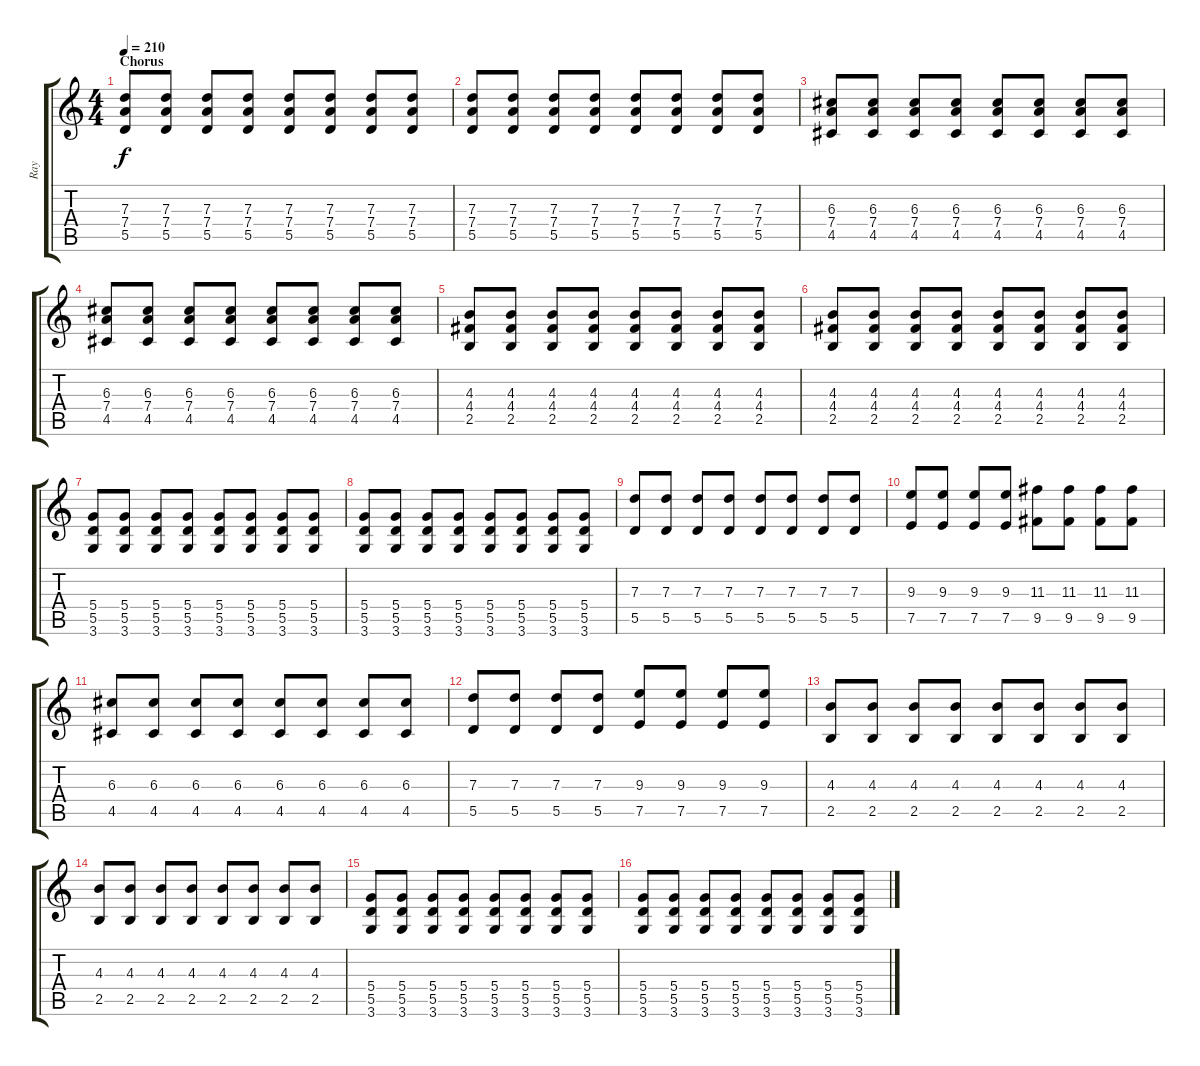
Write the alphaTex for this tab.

\track ("Ray" "Ray") {instrument distortionguitar}
\staff {score tabs}
\tuning (E4 B3 G3 D3 A2 E2) {hide}
\ts (4 4)
\section ("" "Chorus")
\tempo 210
\clef g2
\ks c
(7.3 7.4 5.5).8{dy f} (7.3 7.4 5.5).8 (7.3 7.4 5.5).8 (7.3 7.4 5.5).8 (7.3 7.4 5.5).8 (7.3 7.4 5.5).8 (7.3 7.4 5.5).8 (7.3 7.4 5.5).8 |
(7.3 7.4 5.5).8 (7.3 7.4 5.5).8 (7.3 7.4 5.5).8 (7.3 7.4 5.5).8 (7.3 7.4 5.5).8 (7.3 7.4 5.5).8 (7.3 7.4 5.5).8 (7.3 7.4 5.5).8 |
(6.3 7.4 4.5).8 (6.3 7.4 4.5).8 (6.3 7.4 4.5).8 (6.3 7.4 4.5).8 (6.3 7.4 4.5).8 (6.3 7.4 4.5).8 (6.3 7.4 4.5).8 (6.3 7.4 4.5).8 |
(6.3 7.4 4.5).8 (6.3 7.4 4.5).8 (6.3 7.4 4.5).8 (6.3 7.4 4.5).8 (6.3 7.4 4.5).8 (6.3 7.4 4.5).8 (6.3 7.4 4.5).8 (6.3 7.4 4.5).8 |
(4.3 4.4 2.5).8 (4.3 4.4 2.5).8 (4.3 4.4 2.5).8 (4.3 4.4 2.5).8 (4.3 4.4 2.5).8 (4.3 4.4 2.5).8 (4.3 4.4 2.5).8 (4.3 4.4 2.5).8 |
(4.3 4.4 2.5).8 (4.3 4.4 2.5).8 (4.3 4.4 2.5).8 (4.3 4.4 2.5).8 (4.3 4.4 2.5).8 (4.3 4.4 2.5).8 (4.3 4.4 2.5).8 (4.3 4.4 2.5).8 |
(5.4 5.5 3.6).8 (5.4 5.5 3.6).8 (5.4 5.5 3.6).8 (5.4 5.5 3.6).8 (5.4 5.5 3.6).8 (5.4 5.5 3.6).8 (5.4 5.5 3.6).8 (5.4 5.5 3.6).8 |
(5.4 5.5 3.6).8 (5.4 5.5 3.6).8 (5.4 5.5 3.6).8 (5.4 5.5 3.6).8 (5.4 5.5 3.6).8 (5.4 5.5 3.6).8 (5.4 5.5 3.6).8 (5.4 5.5 3.6).8 |
(7.3 5.5).8 (7.3 5.5).8 (7.3 5.5).8 (7.3 5.5).8 (7.3 5.5).8 (7.3 5.5).8 (7.3 5.5).8 (7.3 5.5).8 |
(9.3 7.5).8 (9.3 7.5).8 (9.3 7.5).8 (9.3 7.5).8 (11.3 9.5).8 (11.3 9.5).8 (11.3 9.5).8 (11.3 9.5).8 |
(6.3 4.5).8 (6.3 4.5).8 (6.3 4.5).8 (6.3 4.5).8 (6.3 4.5).8 (6.3 4.5).8 (6.3 4.5).8 (6.3 4.5).8 |
(7.3 5.5).8 (7.3 5.5).8 (7.3 5.5).8 (7.3 5.5).8 (9.3 7.5).8 (9.3 7.5).8 (9.3 7.5).8 (9.3 7.5).8 |
(4.3 2.5).8 (4.3 2.5).8 (4.3 2.5).8 (4.3 2.5).8 (4.3 2.5).8 (4.3 2.5).8 (4.3 2.5).8 (4.3 2.5).8 |
(4.3 2.5).8 (4.3 2.5).8 (4.3 2.5).8 (4.3 2.5).8 (4.3 2.5).8 (4.3 2.5).8 (4.3 2.5).8 (4.3 2.5).8 |
(5.4 5.5 3.6).8 (5.4 5.5 3.6).8 (5.4 5.5 3.6).8 (5.4 5.5 3.6).8 (5.4 5.5 3.6).8 (5.4 5.5 3.6).8 (5.4 5.5 3.6).8 (5.4 5.5 3.6).8 |
(5.4 5.5 3.6).8 (5.4 5.5 3.6).8 (5.4 5.5 3.6).8 (5.4 5.5 3.6).8 (5.4 5.5 3.6).8 (5.4 5.5 3.6).8 (5.4 5.5 3.6).8 (5.4 5.5 3.6).8
